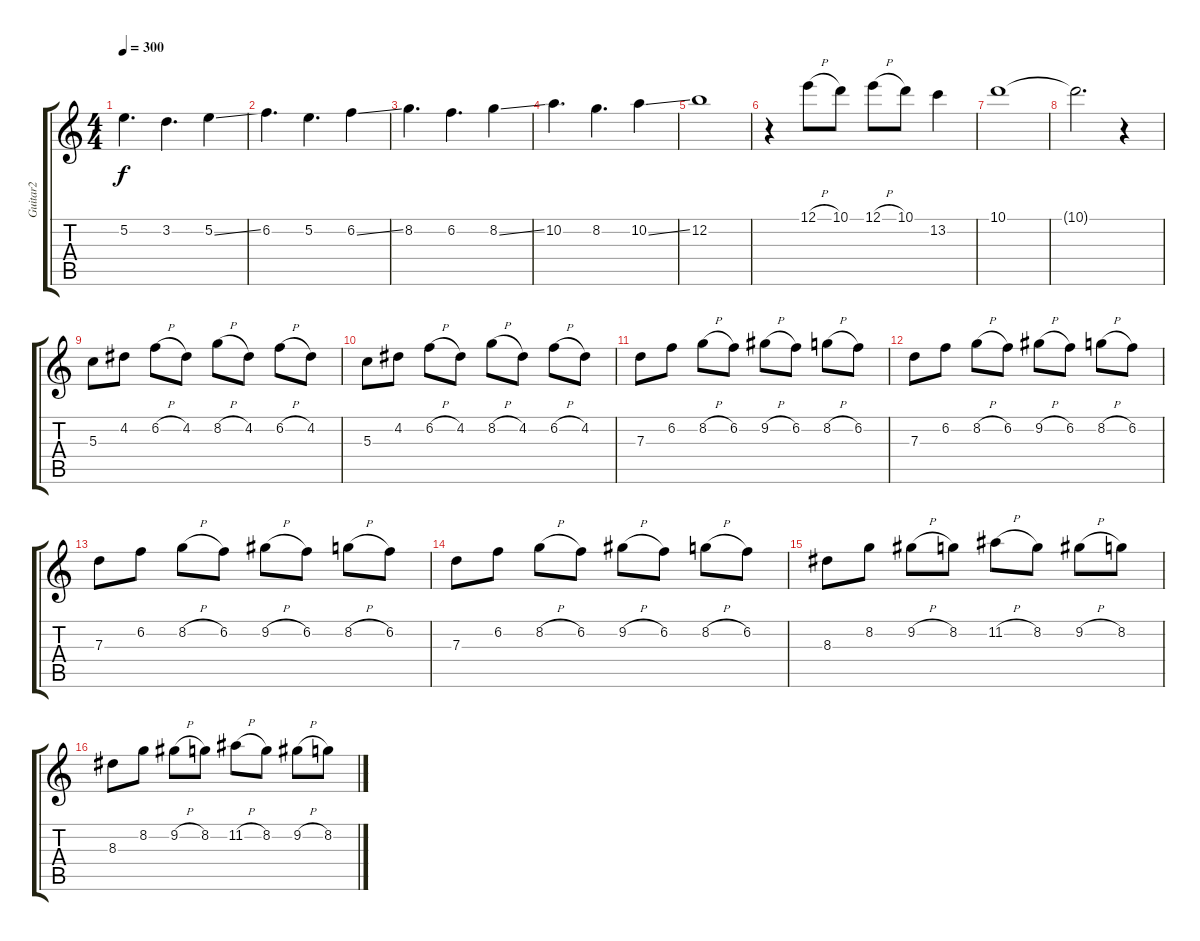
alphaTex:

\track ("Guitar2" "Guitar2") {instrument overdrivenguitar}
\staff {score tabs}
\tuning (E4 B3 G3 D3 A2 E2) {hide}
\ts (4 4)
\tempo 300
\clef g2
\ks c
5.2.4{d dy f} 3.2.4{d} 5.2{ss}.4 |
6.2.4{d} 5.2.4{d} 6.2{ss}.4 |
8.2.4{d} 6.2.4{d} 8.2{ss}.4 |
10.2.4{d} 8.2.4{d} 10.2{ss}.4 |
12.2.1 |
r.4 12.1{h}.8 10.1.8 12.1{h}.8 10.1.8 13.2.4 |
10.1.1 |
10.1{t}.2{d} r.4 |
5.3.8 4.2.8 6.2{h}.8 4.2.8 8.2{h}.8 4.2.8 6.2{h}.8 4.2.8 |
5.3.8 4.2.8 6.2{h}.8 4.2.8 8.2{h}.8 4.2.8 6.2{h}.8 4.2.8 |
7.3.8 6.2.8 8.2{h}.8 6.2.8 9.2{h}.8 6.2.8 8.2{h}.8 6.2.8 |
7.3.8 6.2.8 8.2{h}.8 6.2.8 9.2{h}.8 6.2.8 8.2{h}.8 6.2.8 |
7.3.8 6.2.8 8.2{h}.8 6.2.8 9.2{h}.8 6.2.8 8.2{h}.8 6.2.8 |
7.3.8 6.2.8 8.2{h}.8 6.2.8 9.2{h}.8 6.2.8 8.2{h}.8 6.2.8 |
8.3.8 8.2.8 9.2{h}.8 8.2.8 11.2{h}.8 8.2.8 9.2{h}.8 8.2.8 |
8.3.8 8.2.8 9.2{h}.8 8.2.8 11.2{h}.8 8.2.8 9.2{h}.8 8.2.8
